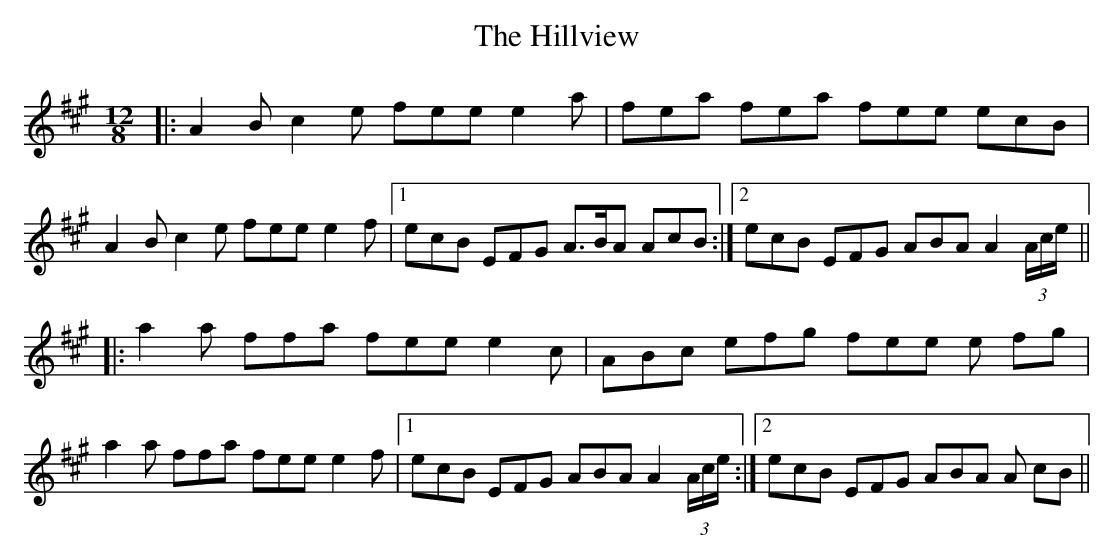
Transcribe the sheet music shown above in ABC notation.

X:1
T: The Hillview
M: 12/8
L: 1/8
K: Amaj
|: A2B c2e fee e2a | fea fea fee ecB |
A2B c2e fee e2f |1 ecB EFG A>BA AcB :|2 ecB EFG ABA A2 (3A/c/e/ ||
|: a2a ffa fee e2c | ABc efg fee e fg |
a2a ffa fee e2f |1 ecB EFG ABA A2 (3A/c/e/ :|2 ecB EFG ABA A cB ||
